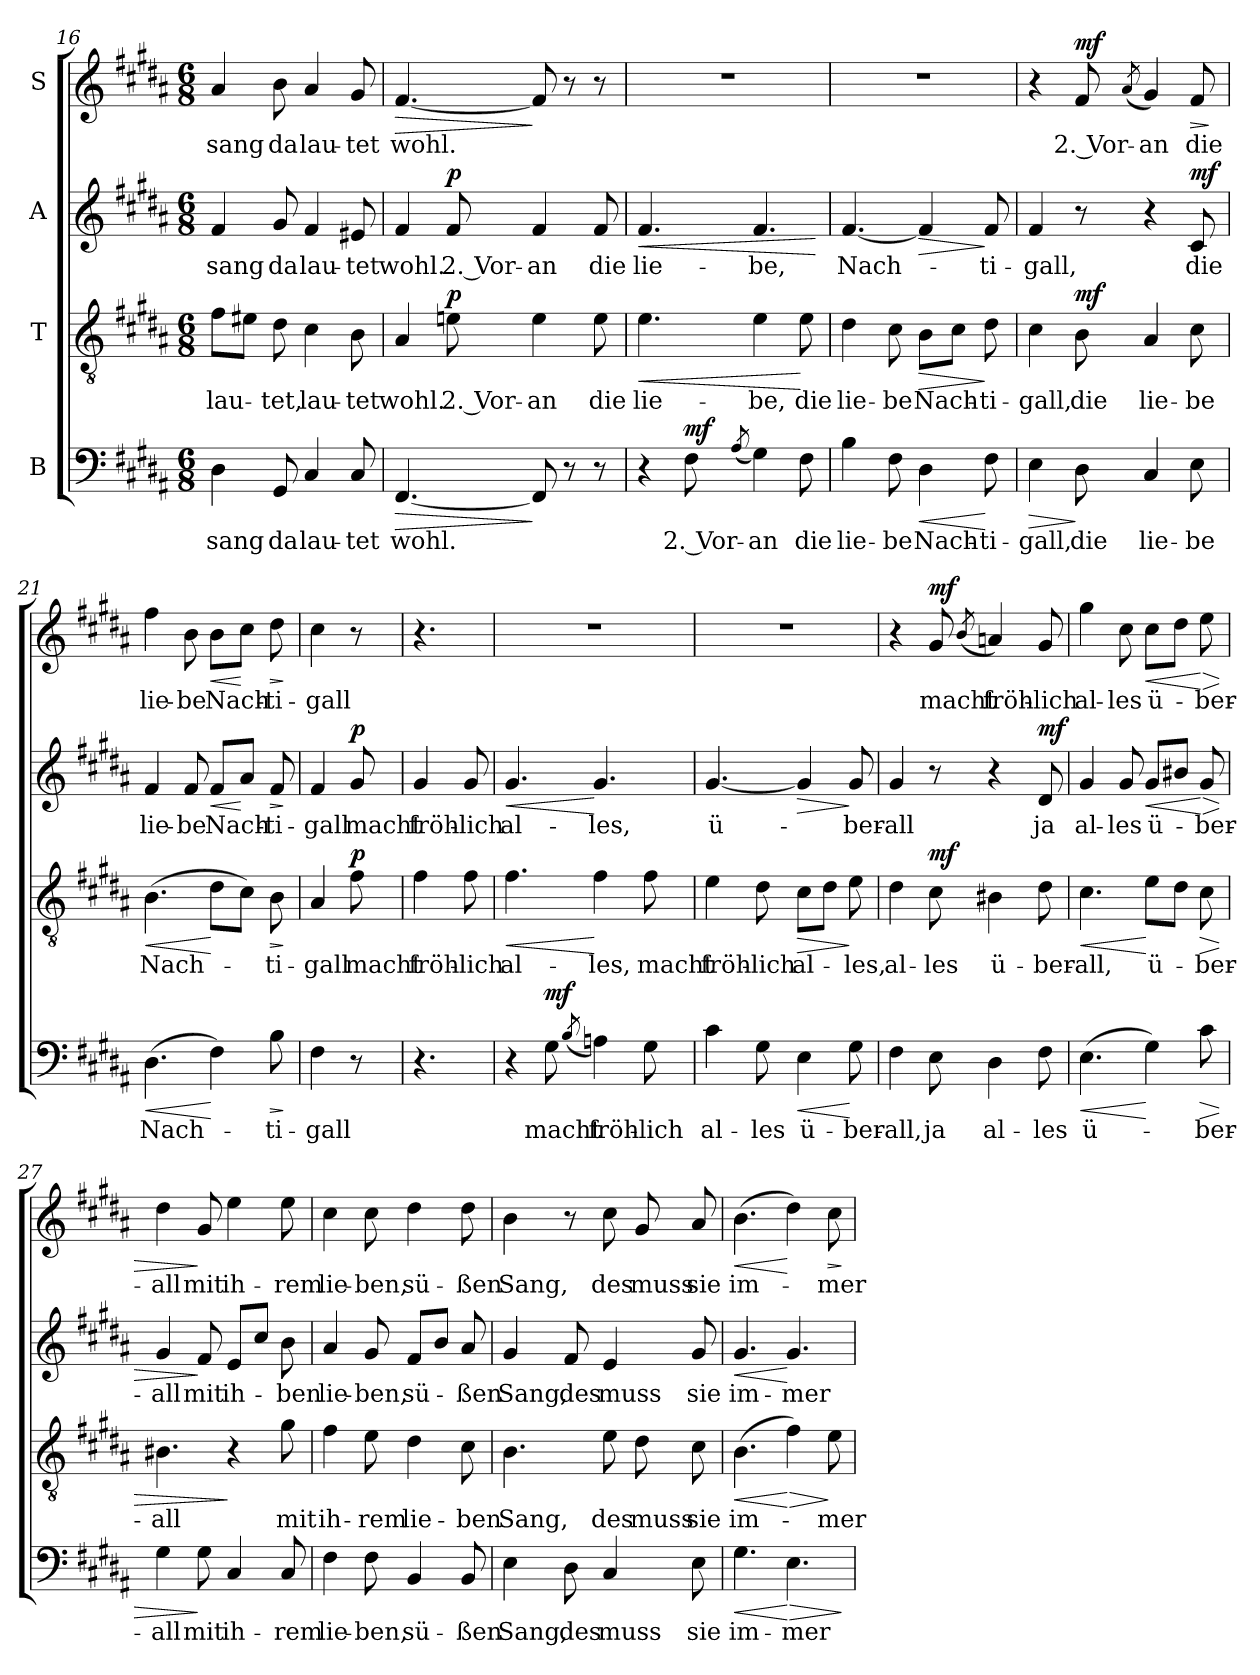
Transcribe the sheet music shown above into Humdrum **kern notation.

**kern	**text	**dynam	**kern	**text	**dynam	**kern	**text	**dynam	**kern	**text	**dynam
*part4	*part4	*part4	*part3	*part3	*part3	*part2	*part2	*part2	*part1	*part1	*part1
*staff4	*staff4	*staff4	*staff3	*staff3	*staff3	*staff2	*staff2	*staff2	*staff1	*staff1	*staff1
*I"B	*	*	*I"T	*	*	*I"A	*	*	*I"S	*	*
*clefF4	*	*	*clefGv2	*	*	*clefG2	*	*	*clefG2	*	*
*k[f#c#g#d#a#]	*	*	*k[f#c#g#d#a#]	*	*	*k[f#c#g#d#a#]	*	*	*k[f#c#g#d#a#]	*	*
*M6/8	*	*	*M6/8	*	*	*M6/8	*	*	*M6/8	*	*
=16	=16	=16	=16	=16	=16	=16	=16	=16	=16	=16	=16
!	!LO:LY:b	!	!	!LO:LY:b	!	!	!LO:LY:b	!	!	!LO:LY:b	!
4D#\	-sang	.	8f#\L	lau-	.	4f#/	-sang	.	4a#/	-sang	.
.	.	.	8e#X\J	.	.	.	.	.	.	.	.
!	!LO:LY:b	!	!	!LO:LY:b	!	!	!LO:LY:b	!	!	!LO:LY:b	!
8GG#/	da	.	8d#\	-tet,	.	8g#/	da	.	8b\	da	.
!	!LO:LY:b	!	!	!LO:LY:b	!	!	!LO:LY:b	!	!	!LO:LY:b	!
4C#/	lau-	.	4c#\	lau-	.	4f#/	lau-	.	4a#/	lau-	.
!	!LO:LY:b	!	!	!LO:LY:b	!	!	!LO:LY:b	!	!	!LO:LY:b	!
8C#/	-tet	.	8B\	-tet	.	8e#X/	-tet	.	8g#/	-tet	.
=17	=17	=17	=17	=17	=17	=17	=17	=17	=17	=17	=17
!	!LO:LY:b	!LO:HP:b	!	!LO:LY:b	!	!	!LO:LY:b	!	!	!LO:LY:b	!LO:HP:b
[4.FF#/	wohl.	>	4A#/	wohl.	.	4f#/	wohl.	.	[4.f#/	wohl.	>
!	!	!	!	!LO:LY:b	!LO:DY:a	!	!LO:LY:b	!LO:DY:a	!	!	!
.	.	.	8en\	2. Vor-	p	8f#/	2. Vor-	p	.	.	.
!	!	!	!	!LO:LY:b	!	!	!LO:LY:b	!	!	!	!
8FF#/]	.	]	4e\	-an	.	4f#/	-an	.	8f#/]	.	]
8r	.	.	.	.	.	.	.	.	8r	.	.
!	!	!	!	!LO:LY:b	!	!	!LO:LY:b	!	!	!	!
8r	.	.	8e\	die	.	8f#/	die	.	8r	.	.
!!LO:LB:g=z
=18	=18	=18	=18	=18	=18	=18	=18	=18	=18	=18	=18
!	!	!	!	!LO:LY:b	!LO:HP:b	!	!LO:LY:b	!LO:HP:b	!	!	!
4r	.	.	4.e\	lie-	<	4.f#/	lie-	<	2.r	.	.
!	!LO:LY:b	!LO:DY:a	!	!	!	!	!	!	!	!	!
8F#\	2. Vor-	mf	.	.	.	.	.	.	.	.	.
(8qA#/	.	.	.	.	.	.	.	.	.	.	.
!	!LO:LY:b	!	!	!LO:LY:b	!	!	!LO:LY:b	!	!	!	!
4G#\)	-an	.	4e\	-be,	.	4.f#/	-be,	.	.	.	.
!	!LO:LY:b	!	!	!LO:LY:b	!	!	!	!	!	!	!
8F#\	die	.	8e\	die	[	.	.	.	.	.	.
.	.	.	.	.	.	.	.	[	.	.	.
=19	=19	=19	=19	=19	=19	=19	=19	=19	=19	=19	=19
!	!LO:LY:b	!	!	!LO:LY:b	!	!	!LO:LY:b	!	!	!	!
4B\	lie-	.	4d#\	lie-	.	[4.f#/	Nach-	.	2.r	.	.
!	!LO:LY:b	!	!	!LO:LY:b	!	!	!	!	!	!	!
8F#\	-be	.	8c#\	-be	.	.	.	.	.	.	.
!	!LO:LY:b	!LO:HP:b	!	!LO:LY:b	!LO:HP:b	!	!	!LO:HP:b	!	!	!
4D#\	Nach-	<	8B\L	Nach-	>	4f#/]	.	>	.	.	.
.	.	.	8c#\J	.	.	.	.	.	.	.	.
!	!LO:LY:b	!	!	!LO:LY:b	!	!	!LO:LY:b	!	!	!	!
8F#\	-ti-	[	8d#\	-ti-	]	8f#/	-ti-	]	.	.	.
=20	=20	=20	=20	=20	=20	=20	=20	=20	=20	=20	=20
!	!LO:LY:b	!LO:HP:b	!	!LO:LY:b	!	!	!LO:LY:b	!	!	!	!
4E\	-gall,	>	4c#\	-gall,	.	4f#/	-gall,	.	4r	.	.
!	!LO:LY:b	!	!	!LO:LY:b	!LO:DY:a	!	!	!	!	!LO:LY:b	!LO:DY:a
8D#\	die	]	8B\	die	mf	8r	.	.	8f#/	2. Vor-	mf
.	.	.	.	.	.	.	.	.	(8qa#/	.	.
!	!LO:LY:b	!	!	!LO:LY:b	!	!	!	!	!	!LO:LY:b	!
4C#/	lie-	.	4A#/	lie-	.	4r	.	.	4g#/)	-an	.
!	!LO:LY:b	!	!	!LO:LY:b	!	!	!LO:LY:b	!LO:DY:a	!	!LO:LY:b	!LO:HP:b
8E\	-be	.	8c#\	-be	.	8c#/	die	mf	8f#/	die	>
.	.	.	.	.	.	.	.	.	.	.	]
=21	=21	=21	=21	=21	=21	=21	=21	=21	=21	=21	=21
!	!LO:LY:b	!LO:HP:b	!	!LO:LY:b	!LO:HP:b	!	!LO:LY:b	!	!	!LO:LY:b	!
(4.D#\	Nach-	<	(4.B\	Nach-	<	4f#/	lie-	.	4ff#\	lie-	.
!	!	!	!	!	!	!	!LO:LY:b	!	!	!LO:LY:b	!
.	.	.	.	.	.	8f#/	-be	.	8b\	-be	.
!	!	!	!	!	!	!	!LO:LY:b	!LO:HP:b	!	!LO:LY:b	!LO:HP:b
4F#\)	.	[	8d#\L	.	[	8f#/L	Nach-	<	8b\L	Nach-	<
.	.	.	8c#\J)	.	.	8a#/J	.	[	8cc#\J	.	[
!	!LO:LY:b	!LO:HP:b	!	!LO:LY:b	!LO:HP:b	!	!LO:LY:b	!LO:HP:b	!	!LO:LY:b	!LO:HP:b
8B\	-ti-	>	8B\	-ti-	>	8f#/	-ti-	>	8dd#\	-ti-	>
.	.	]	.	.	]	.	.	]	.	.	]
=22	=22	=22	=22	=22	=22	=22	=22	=22	=22	=22	=22
!	!LO:LY:b	!	!	!LO:LY:b	!	!	!LO:LY:b	!	!	!LO:LY:b	!
4F#\	-gall	.	4A#/	-gall	.	4f#/	-gall	.	4cc#\	-gall	.
!	!	!	!	!LO:LY:b	!LO:DY:a	!	!LO:LY:b	!LO:DY:a	!	!	!
8r	.	.	8f#\	macht	p	8g#/	macht	p	8r	.	.
!!LO:LB:g=z
=22X2	=22X2	=22X2	=22X2	=22X2	=22X2	=22X2	=22X2	=22X2	=22X2	=22X2	=22X2
!	!	!	!	!LO:LY:b	!	!	!LO:LY:b	!	!	!	!
4.r	.	.	4f#\	fröh-	.	4g#/	fröh-	.	4.r	.	.
!	!	!	!	!LO:LY:b	!	!	!LO:LY:b	!	!	!	!
.	.	.	8f#\	-lich	.	8g#/	-lich	.	.	.	.
=23	=23	=23	=23	=23	=23	=23	=23	=23	=23	=23	=23
!	!	!	!	!LO:LY:b	!LO:HP:b	!	!LO:LY:b	!LO:HP:b	!	!	!
4r	.	.	4.f#\	al-	<	4.g#/	al-	<	2.r	.	.
!	!LO:LY:b	!LO:DY:a	!	!	!	!	!	!	!	!	!
8G#\	macht	mf	.	.	.	.	.	.	.	.	.
(8qB/	.	.	.	.	.	.	.	.	.	.	.
!	!LO:LY:b	!	!	!LO:LY:b	!	!	!LO:LY:b	!	!	!	!
4An\)	fröh-	.	4f#\	-les,	[	4.g#/	-les,	[	.	.	.
!	!LO:LY:b	!	!	!LO:LY:b	!	!	!	!	!	!	!
8G#\	-lich	.	8f#\	macht	.	.	.	.	.	.	.
=24	=24	=24	=24	=24	=24	=24	=24	=24	=24	=24	=24
!	!LO:LY:b	!	!	!LO:LY:b	!	!	!LO:LY:b	!	!	!	!
4c#\	al-	.	4e\	fröh-	.	[4.g#/	ü-	.	2.r	.	.
!	!LO:LY:b	!	!	!LO:LY:b	!	!	!	!	!	!	!
8G#\	-les	.	8d#\	-lich	.	.	.	.	.	.	.
!	!LO:LY:b	!LO:HP:b	!	!LO:LY:b	!LO:HP:b	!	!	!LO:HP:b	!	!	!
4E\	ü-	<	8c#\L	al-	>	4g#/]	.	>	.	.	.
.	.	.	8d#\J	.	.	.	.	.	.	.	.
!	!LO:LY:b	!	!	!LO:LY:b	!	!	!LO:LY:b	!	!	!	!
8G#\	-ber-	[	8e\	-les,	]	8g#/	-ber-	]	.	.	.
=25	=25	=25	=25	=25	=25	=25	=25	=25	=25	=25	=25
!	!LO:LY:b	!	!	!LO:LY:b	!	!	!LO:LY:b	!	!	!	!
4F#\	-all,	.	4d#\	al-	.	4g#/	-all	.	4r	.	.
!	!LO:LY:b	!	!	!LO:LY:b	!LO:DY:a	!	!	!	!	!LO:LY:b	!LO:DY:a
8E\	ja	.	8c#\	-les	mf	8r	.	.	8g#/	macht	mf
.	.	.	.	.	.	.	.	.	(8qb/	.	.
!	!LO:LY:b	!	!	!LO:LY:b	!	!	!	!	!	!LO:LY:b	!
4D#\	al-	.	4B#X\	ü-	.	4r	.	.	4an/)	fröh-	.
!	!LO:LY:b	!	!	!LO:LY:b	!	!	!LO:LY:b	!LO:DY:a	!	!LO:LY:b	!
8F#\	-les	.	8d#\	-ber-	.	8d#/	ja	mf	8g#/	-lich	.
=26	=26	=26	=26	=26	=26	=26	=26	=26	=26	=26	=26
!	!LO:LY:b	!LO:HP:b	!	!LO:LY:b	!LO:HP:b	!	!LO:LY:b	!	!	!LO:LY:b	!
(4.E\	ü-	<	4.c#\	-all,	<	4g#/	al-	.	4gg#\	al-	.
!	!	!	!	!	!	!	!LO:LY:b	!	!	!LO:LY:b	!
.	.	.	.	.	.	8g#/	-les	.	8cc#\	-les	.
!	!	!	!	!LO:LY:b	!	!	!LO:LY:b	!LO:HP:b	!	!LO:LY:b	!LO:HP:b
4G#\)	.	[	8e\L	ü-	[	8g#/L	ü-	<	8cc#\L	ü-	<
.	.	.	8d#\J	.	.	8b#X/J	.	.	8dd#\J	.	.
!	!LO:LY:b	!LO:HP:b	!	!LO:LY:b	!LO:HP:b	!	!LO:LY:b	!LO:HP:n=1:b	!	!LO:LY:b	!LO:HP:n=1:b
8c#\	-ber-	>	8c#\	-ber-	>	8g#/	-ber-	[ >	8ee\	-ber-	[ >
!!LO:PB:g=z
=27	=27	=27	=27	=27	=27	=27	=27	=27	=27	=27	=27
!	!LO:LY:b	!	!	!LO:LY:b	!	!	!LO:LY:b	!	!	!LO:LY:b	!
4G#\	-all	.	4.B#X\	-all	.	4g#/	-all	.	4dd#\	-all	.
!	!LO:LY:b	!	!	!	!	!	!LO:LY:b	!	!	!LO:LY:b	!
8G#\	mit	]	.	.	.	8f#/	mit	]	8g#/	mit	]
!	!LO:LY:b	!	!	!	!	!	!LO:LY:b	!	!	!LO:LY:b	!
4C#/	ih-	.	4r	.	]	8e/L	ih-	.	4ee\	ih-	.
.	.	.	.	.	.	8cc#/J	.	.	.	.	.
!	!LO:LY:b	!	!	!LO:LY:b	!	!	!LO:LY:b	!	!	!LO:LY:b	!
8C#/	-rem	.	8g#\	mit	.	8b\	-ben	.	8ee\	-rem	.
=28	=28	=28	=28	=28	=28	=28	=28	=28	=28	=28	=28
!	!LO:LY:b	!	!	!LO:LY:b	!	!	!LO:LY:b	!	!	!LO:LY:b	!
4F#\	lie-	.	4f#\	ih-	.	4a#/	lie-	.	4cc#\	lie-	.
!	!LO:LY:b	!	!	!LO:LY:b	!	!	!LO:LY:b	!	!	!LO:LY:b	!
8F#\	-ben,	.	8e\	-rem	.	8g#/	-ben,	.	8cc#\	-ben,	.
!	!LO:LY:b	!	!	!LO:LY:b	!	!	!LO:LY:b	!	!	!LO:LY:b	!
4BB/	sü-	.	4d#\	lie-	.	8f#/L	sü-	.	4dd#\	sü-	.
.	.	.	.	.	.	8b/J	.	.	.	.	.
!	!LO:LY:b	!	!	!LO:LY:b	!	!	!LO:LY:b	!	!	!LO:LY:b	!
8BB/	-ßen	.	8c#\	-ben	.	8a#/	-ßen	.	8dd#\	-ßen	.
=29	=29	=29	=29	=29	=29	=29	=29	=29	=29	=29	=29
!	!LO:LY:b	!	!	!LO:LY:b	!	!	!LO:LY:b	!	!	!LO:LY:b	!
4E\	Sang,	.	4.B\	Sang,	.	4g#/	Sang,	.	4b\	Sang,	.
!	!LO:LY:b	!	!	!	!	!	!LO:LY:b	!	!	!	!
8D#\	des	.	.	.	.	8f#/	des	.	8r	.	.
!	!LO:LY:b	!	!	!LO:LY:b	!	!	!LO:LY:b	!	!	!LO:LY:b	!
4C#/	muss	.	8e\	des	.	4e/	muss	.	8cc#\	des	.
!	!	!	!	!LO:LY:b	!	!	!	!	!	!LO:LY:b	!
.	.	.	8d#\	muss	.	.	.	.	8g#/	muss	.
!	!LO:LY:b	!	!	!LO:LY:b	!	!	!LO:LY:b	!	!	!LO:LY:b	!
8E\	sie	.	8c#\	sie	.	8g#/	sie	.	8a#/	sie	.
=30	=30	=30	=30	=30	=30	=30	=30	=30	=30	=30	=30
!	!LO:LY:b	!LO:HP:b	!	!LO:LY:b	!LO:HP:b	!	!LO:LY:b	!LO:HP:b	!	!LO:LY:b	!LO:HP:b
4.G#\	im-	<	(4.B\	im-	<	4.g#/	im-	<	(4.b\	im-	<
!	!LO:LY:b	!LO:HP:n=1:b	!	!	!LO:HP:n=1:b	!	!LO:LY:b	!	!	!	!
4.E\	-mer	[ >	4f#\)	.	[ >	4.g#/	-mer	[	4dd#\)	.	[
!	!	!	!	!LO:LY:b	!	!	!	!	!	!LO:LY:b	!LO:HP:b
.	.	.	8e\	-mer	]	.	.	.	8cc#\	-mer	>
.	.	]	.	.	.	.	.	.	.	.	]
=	=	=	=	=	=	=	=	=	=	=	=
*-	*-	*-	*-	*-	*-	*-	*-	*-	*-	*-	*-
